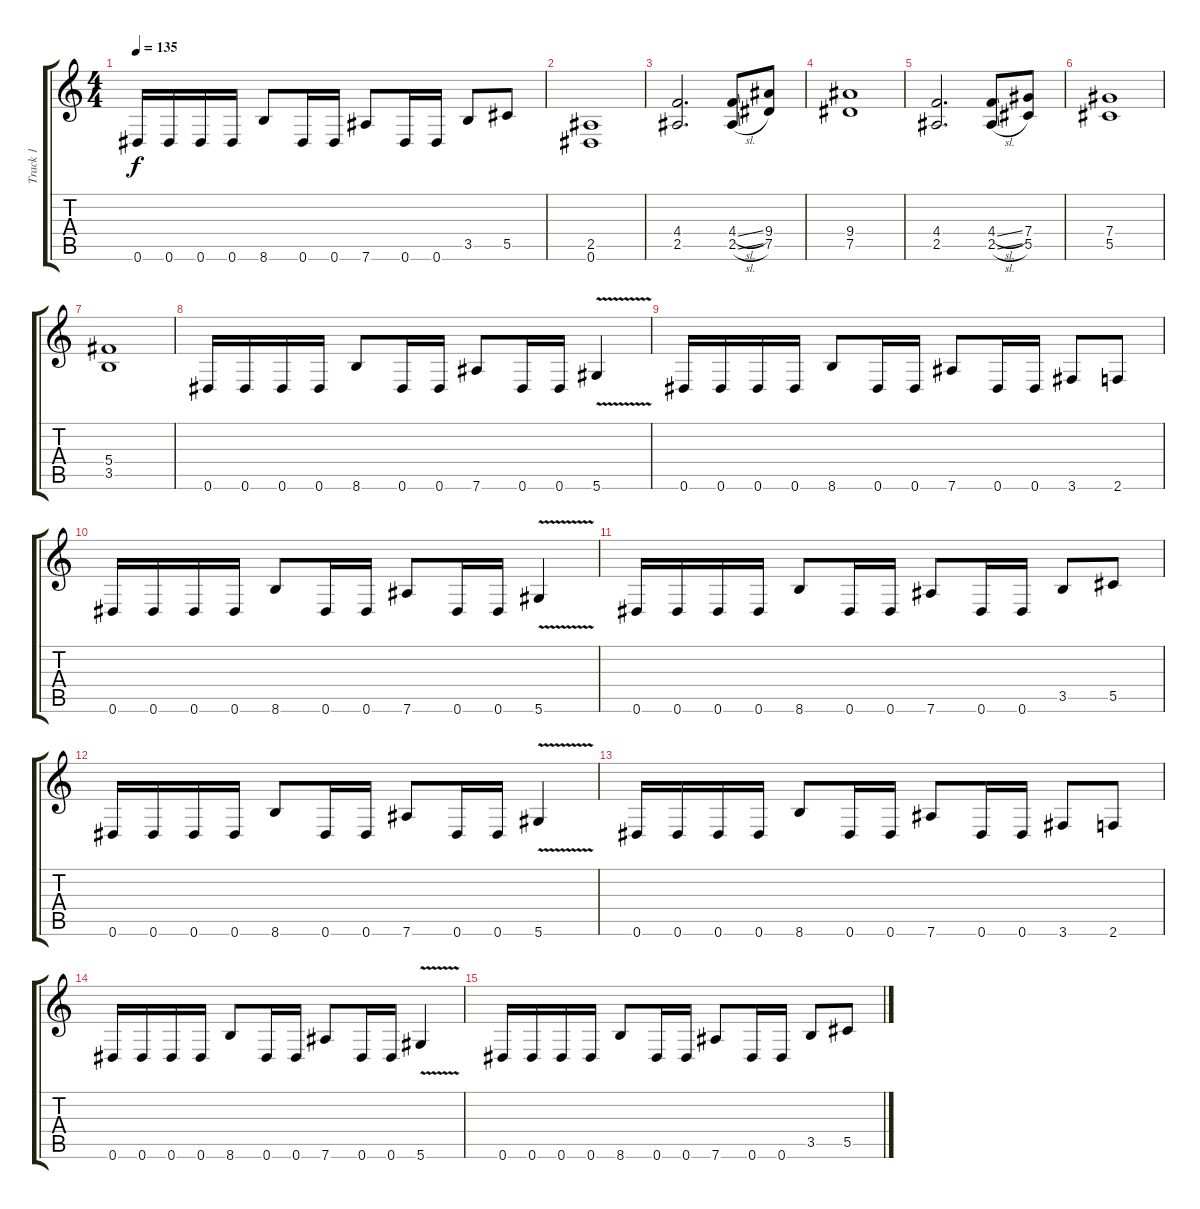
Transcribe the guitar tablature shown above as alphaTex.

\track ("Track 1" "Track 1") {instrument acousticguitarsteel}
\staff {score tabs}
\tuning (Eb4 Bb3 Gb3 Db3 Ab2 Eb2) {hide}
\ts (4 4)
\tempo 135
\clef g2
\ks c
0.6.16{dy f} 0.6.16 0.6.16 0.6.16 8.6.8 0.6.16 0.6.16 7.6.8 0.6.16 0.6.16 3.5.8 5.5.8 |
(2.5 0.6).1 |
(4.4 2.5).2{d} (4.4{sl} 2.5{sl}).8 (9.4 7.5).8 |
(9.4 7.5).1 |
(4.4 2.5).2{d} (4.4{sl} 2.5{sl}).8 (7.4 5.5).8 |
(7.4 5.5).1 |
(5.4 3.5).1 |
0.6.16 0.6.16 0.6.16 0.6.16 8.6.8 0.6.16 0.6.16 7.6.8 0.6.16 0.6.16 5.6{v}.4 |
0.6.16 0.6.16 0.6.16 0.6.16 8.6.8 0.6.16 0.6.16 7.6.8 0.6.16 0.6.16 3.6.8 2.6.8 |
0.6.16 0.6.16 0.6.16 0.6.16 8.6.8 0.6.16 0.6.16 7.6.8 0.6.16 0.6.16 5.6{v}.4 |
0.6.16 0.6.16 0.6.16 0.6.16 8.6.8 0.6.16 0.6.16 7.6.8 0.6.16 0.6.16 3.5.8 5.5.8 |
0.6.16 0.6.16 0.6.16 0.6.16 8.6.8 0.6.16 0.6.16 7.6.8 0.6.16 0.6.16 5.6{v}.4 |
0.6.16 0.6.16 0.6.16 0.6.16 8.6.8 0.6.16 0.6.16 7.6.8 0.6.16 0.6.16 3.6.8 2.6.8 |
0.6.16 0.6.16 0.6.16 0.6.16 8.6.8 0.6.16 0.6.16 7.6.8 0.6.16 0.6.16 5.6{v}.4 |
0.6.16 0.6.16 0.6.16 0.6.16 8.6.8 0.6.16 0.6.16 7.6.8 0.6.16 0.6.16 3.5.8 5.5.8
